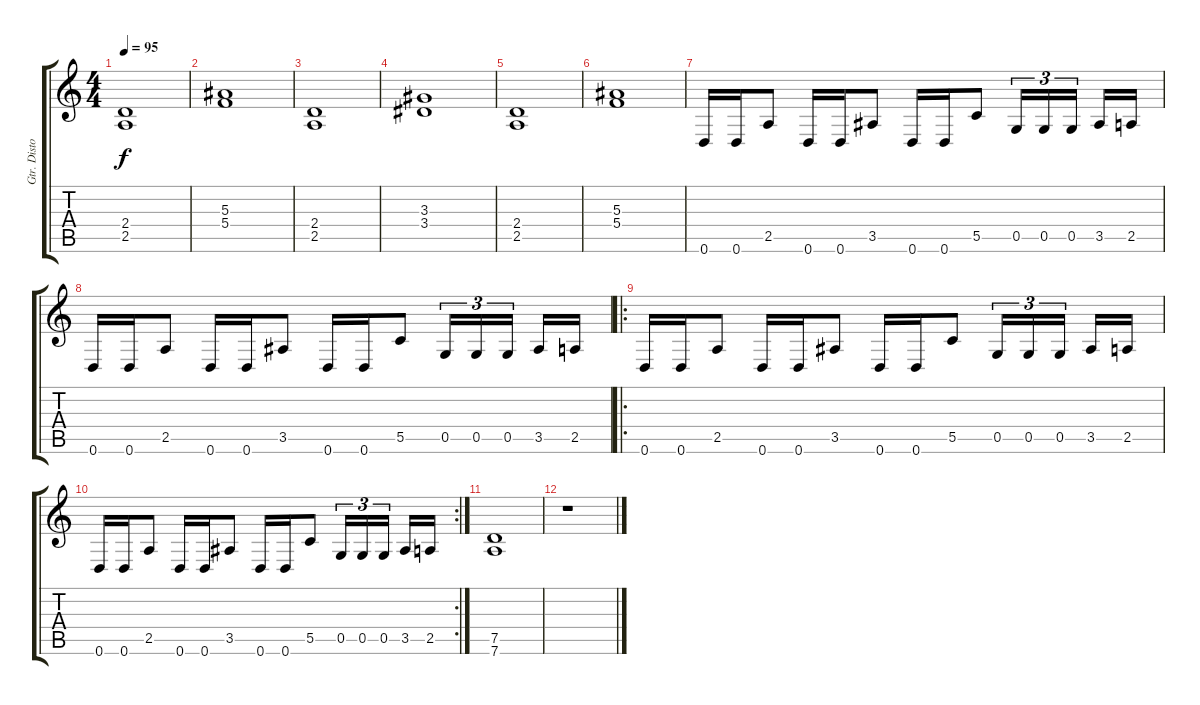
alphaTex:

\track ("Gtr. Distortion" "Gtr. Disto") {instrument distortionguitar}
\staff {score tabs}
\tuning (D4 A3 F3 C3 G2 D2) {hide}
\ts (4 4)
\tempo 95
\clef g2
\ks c
(2.4 2.5).1{dy f} |
(5.3 5.4).1 |
(2.4 2.5).1 |
(3.3 3.4).1 |
(2.4 2.5).1 |
(5.3 5.4).1 |
0.6.16 0.6.16 2.5.8 0.6.16 0.6.16 3.5.8 0.6.16 0.6.16 5.5.8 0.5.16{tu (3 2)} 0.5.16{tu (3 2)} 0.5.16{tu (3 2)} 3.5.16 2.5.16 |
0.6.16 0.6.16 2.5.8 0.6.16 0.6.16 3.5.8 0.6.16 0.6.16 5.5.8 0.5.16{tu (3 2)} 0.5.16{tu (3 2)} 0.5.16{tu (3 2)} 3.5.16 2.5.16 |
\ro
0.6.16 0.6.16 2.5.8 0.6.16 0.6.16 3.5.8 0.6.16 0.6.16 5.5.8 0.5.16{tu (3 2)} 0.5.16{tu (3 2)} 0.5.16{tu (3 2)} 3.5.16 2.5.16 |
\rc 2
0.6.16 0.6.16 2.5.8 0.6.16 0.6.16 3.5.8 0.6.16 0.6.16 5.5.8 0.5.16{tu (3 2)} 0.5.16{tu (3 2)} 0.5.16{tu (3 2)} 3.5.16 2.5.16 |
(7.5 7.6).1 |
r.1
